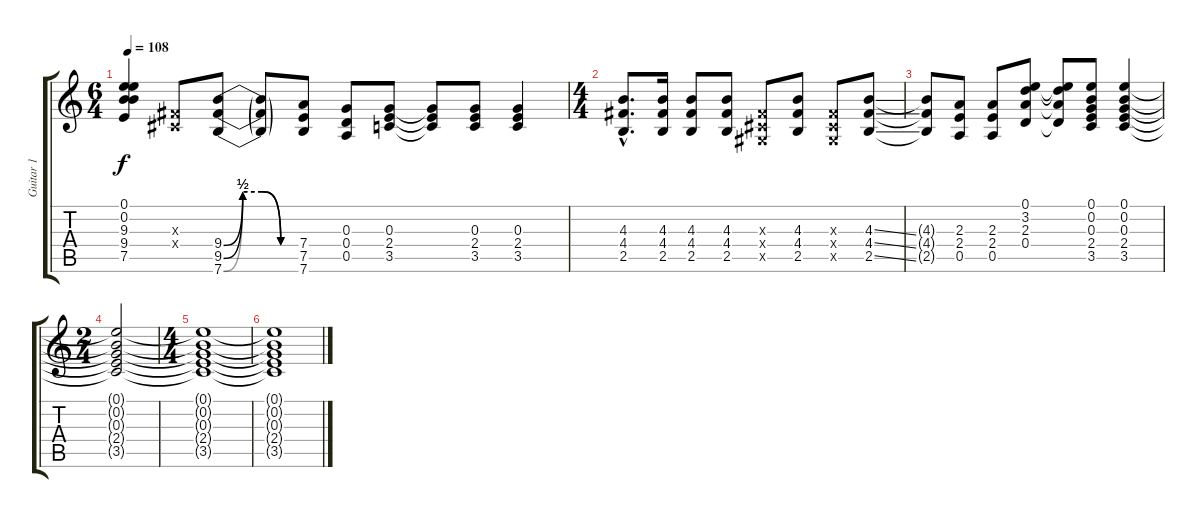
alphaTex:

\track ("Guitar 1" "Guitar 1") {instrument overdrivenguitar}
\staff {score tabs}
\tuning (E4 B3 G3 D3 A2 E2) {hide}
\ts (6 4)
\tempo 108
\clef g2
\ks c
(0.1 0.2 9.3 9.4 7.5).4{dy f} (-1.3{x} -1.4{x}).8 (9.4{be (custom 0 0 15 2 30 2 45 0 60 0)} 9.5{be (custom 0 0 15 2 30 2 45 0 60 0)} 7.6{be (custom 0 0 15 2 30 2 45 0 60 0)}).8 (9.4{t} 9.5{t} 7.6{t}).8 (7.4 7.5 7.6).8 (0.3 0.4 0.5).8 (0.3 2.4 3.5).8 (0.3{t} 2.4{t} 3.5{t}).8 (0.3 2.4 3.5).8 (0.3 2.4 3.5).4 |
\ts (4 4)
(4.3{hac} 4.4{hac} 2.5{hac}).8{d} (4.3 4.4 2.5).16 (4.3 4.4 2.5).8 (4.3 4.4 2.5).8 (-1.3{x} -1.4{x} -1.5{x}).8 (4.3 4.4 2.5).8 (-1.3{x} -1.4{x} -1.5{x}).8 (4.3{ss} 4.4{ss} 2.5{ss}).8 |
(4.3{t} 4.4{t} 2.5{t}).8 (2.3 2.4 0.5).8 (2.3 2.4 0.5).8 (0.1 3.2 2.3 0.4).8 (0.1{t} 3.2{t} 2.3{t} 0.4{t}).8 (0.1 0.2 0.3 2.4 3.5).8 (0.1 0.2 0.3 2.4 3.5).4 |
\ts (2 4)
(0.1{t} 0.2{t} 0.3{t} 2.4{t} 3.5{t}).2 |
\ts (4 4)
(0.1{t} 0.2{t} 0.3{t} 2.4{t} 3.5{t}).1 |
(0.1{t} 0.2{t} 0.3{t} 2.4{t} 3.5{t}).1
